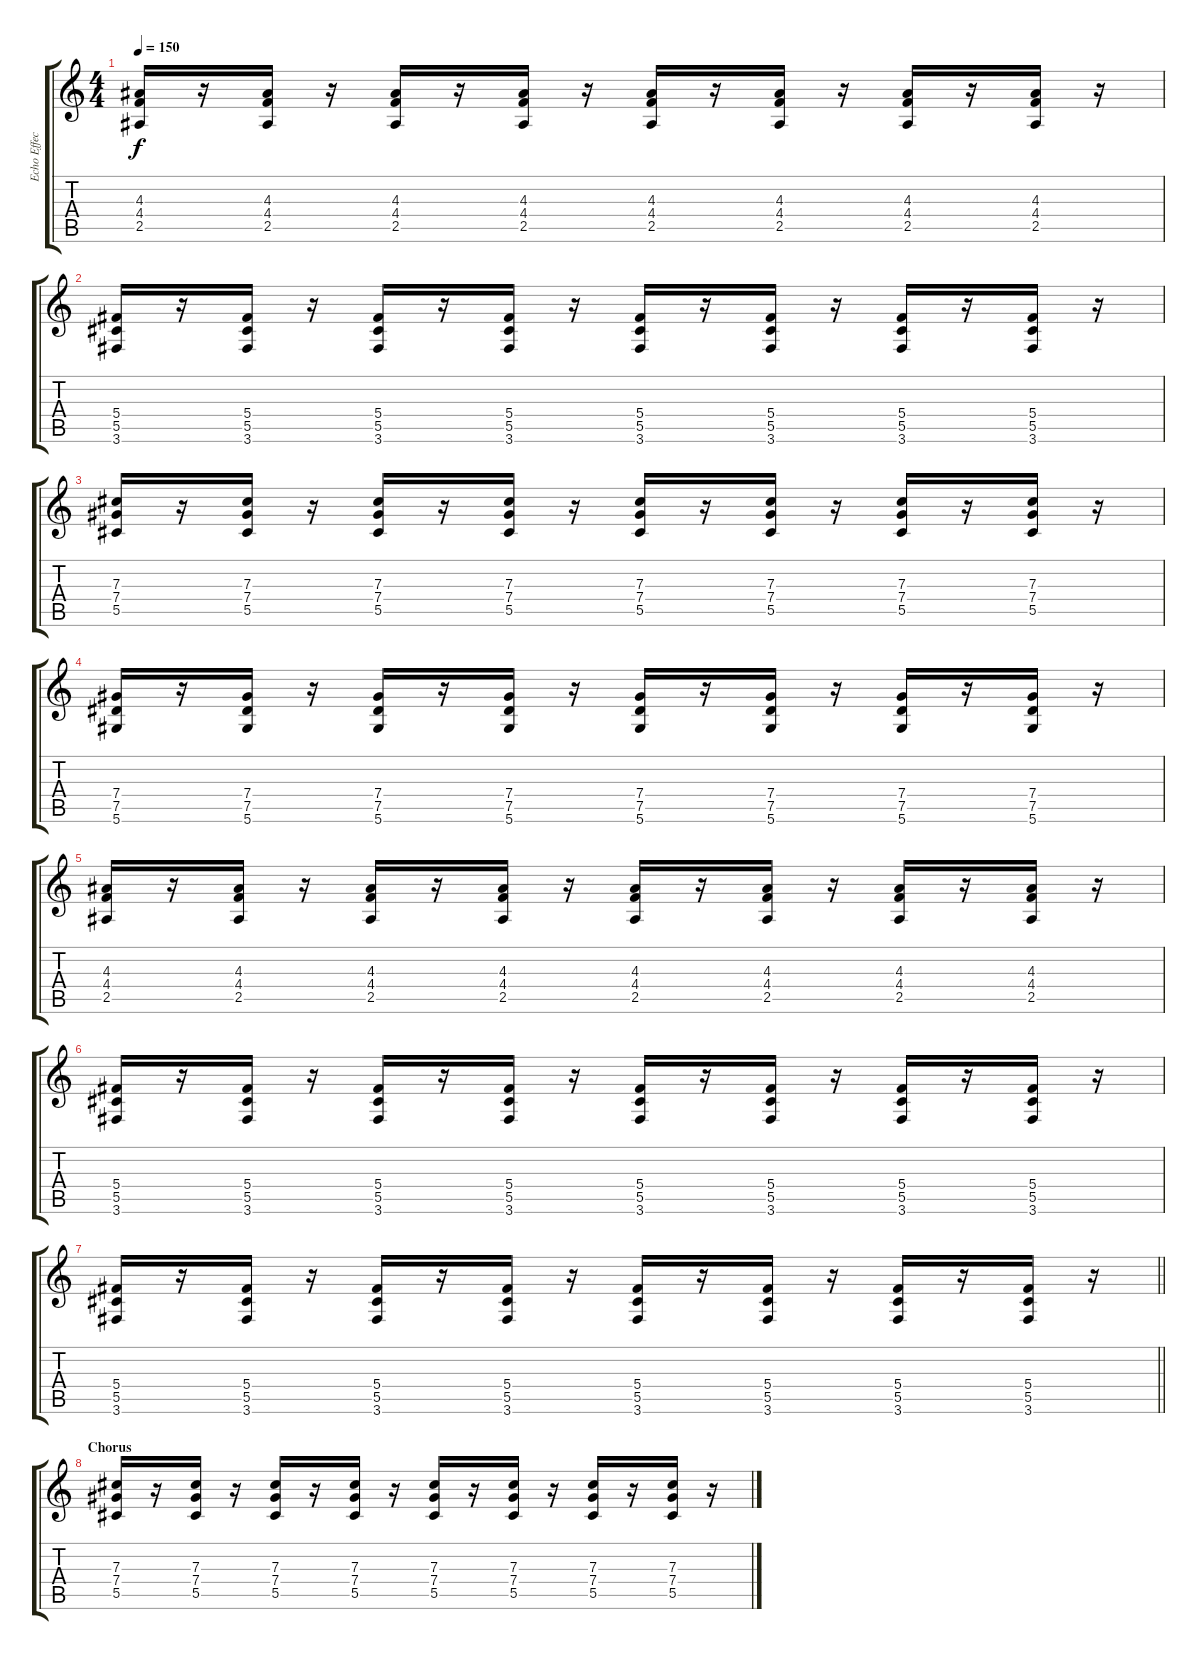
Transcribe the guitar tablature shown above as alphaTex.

\track ("Echo Effect" "Echo Effec") {instrument distortionguitar}
\staff {score tabs}
\tuning (Eb4 Bb3 Gb3 Db3 Ab2 Eb2) {hide}
\ts (4 4)
\tempo 150
\clef g2
\ks c
(4.3 4.4 2.5).16{dy f} r.16 (4.3 4.4 2.5).16 r.16 (4.3 4.4 2.5).16 r.16 (4.3 4.4 2.5).16 r.16 (4.3 4.4 2.5).16 r.16 (4.3 4.4 2.5).16 r.16 (4.3 4.4 2.5).16 r.16 (4.3 4.4 2.5).16 r.16 |
(5.4 5.5 3.6).16 r.16 (5.4 5.5 3.6).16 r.16 (5.4 5.5 3.6).16 r.16 (5.4 5.5 3.6).16 r.16 (5.4 5.5 3.6).16 r.16 (5.4 5.5 3.6).16 r.16 (5.4 5.5 3.6).16 r.16 (5.4 5.5 3.6).16 r.16 |
(7.3 7.4 5.5).16 r.16 (7.3 7.4 5.5).16 r.16 (7.3 7.4 5.5).16 r.16 (7.3 7.4 5.5).16 r.16 (7.3 7.4 5.5).16 r.16 (7.3 7.4 5.5).16 r.16 (7.3 7.4 5.5).16 r.16 (7.3 7.4 5.5).16 r.16 |
(7.4 7.5 5.6).16 r.16 (7.4 7.5 5.6).16 r.16 (7.4 7.5 5.6).16 r.16 (7.4 7.5 5.6).16 r.16 (7.4 7.5 5.6).16 r.16 (7.4 7.5 5.6).16 r.16 (7.4 7.5 5.6).16 r.16 (7.4 7.5 5.6).16 r.16 |
(4.3 4.4 2.5).16 r.16 (4.3 4.4 2.5).16 r.16 (4.3 4.4 2.5).16 r.16 (4.3 4.4 2.5).16 r.16 (4.3 4.4 2.5).16 r.16 (4.3 4.4 2.5).16 r.16 (4.3 4.4 2.5).16 r.16 (4.3 4.4 2.5).16 r.16 |
(5.4 5.5 3.6).16 r.16 (5.4 5.5 3.6).16 r.16 (5.4 5.5 3.6).16 r.16 (5.4 5.5 3.6).16 r.16 (5.4 5.5 3.6).16 r.16 (5.4 5.5 3.6).16 r.16 (5.4 5.5 3.6).16 r.16 (5.4 5.5 3.6).16 r.16 |
\barLineRight lightlight
(5.4 5.5 3.6).16 r.16 (5.4 5.5 3.6).16 r.16 (5.4 5.5 3.6).16 r.16 (5.4 5.5 3.6).16 r.16 (5.4 5.5 3.6).16 r.16 (5.4 5.5 3.6).16 r.16 (5.4 5.5 3.6).16 r.16 (5.4 5.5 3.6).16 r.16 |
\section ("" "Chorus")
(7.3 7.4 5.5).16{volume 13} r.16 (7.3 7.4 5.5).16 r.16 (7.3 7.4 5.5).16 r.16 (7.3 7.4 5.5).16 r.16 (7.3 7.4 5.5).16 r.16 (7.3 7.4 5.5).16 r.16 (7.3 7.4 5.5).16 r.16 (7.3 7.4 5.5).16 r.16
